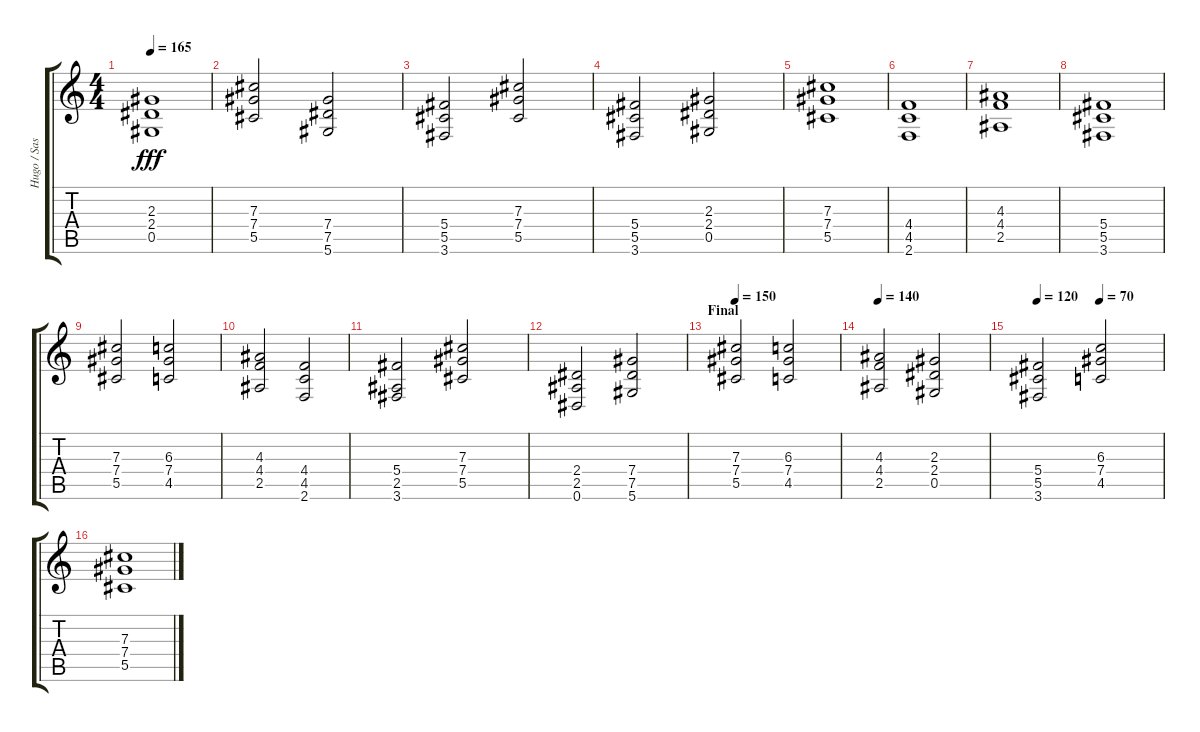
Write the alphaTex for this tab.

\track ("Hugo / Sascha" "Hugo / Sas") {instrument distortionguitar}
\staff {score tabs}
\tuning (Eb4 Bb3 Gb3 Db3 Ab2 Eb2) {hide}
\ts (4 4)
\tempo 165
\clef g2
\ks c
(2.3 2.4 0.5).1{dy fff} |
(7.3 7.4 5.5).2 (7.4 7.5 5.6).2 |
(5.4 5.5 3.6).2 (7.3 7.4 5.5).2 |
(5.4 5.5 3.6).2 (2.3 2.4 0.5).2 |
(7.3 7.4 5.5).1 |
(4.4 4.5 2.6).1 |
(4.3 4.4 2.5).1 |
(5.4 5.5 3.6).1 |
(7.3 7.4 5.5).2 (6.3 7.4 4.5).2 |
(4.3 4.4 2.5).2 (4.4 4.5 2.6).2 |
(5.4 2.5 3.6).2 (7.3 7.4 5.5).2 |
(2.4 2.5 0.6).2 (7.4 7.5 5.6).2 |
\section ("" "Final")
\tempo 150
(7.3 7.4 5.5).2 (6.3 7.4 4.5).2 |
\tempo 140
(4.3 4.4 2.5).2 (2.3 2.4 0.5).2 |
\tempo 120
\tempo (70 0.5)
(5.4 5.5 3.6).2 (6.3 7.4 4.5).2 |
(7.3 7.4 5.5).1
